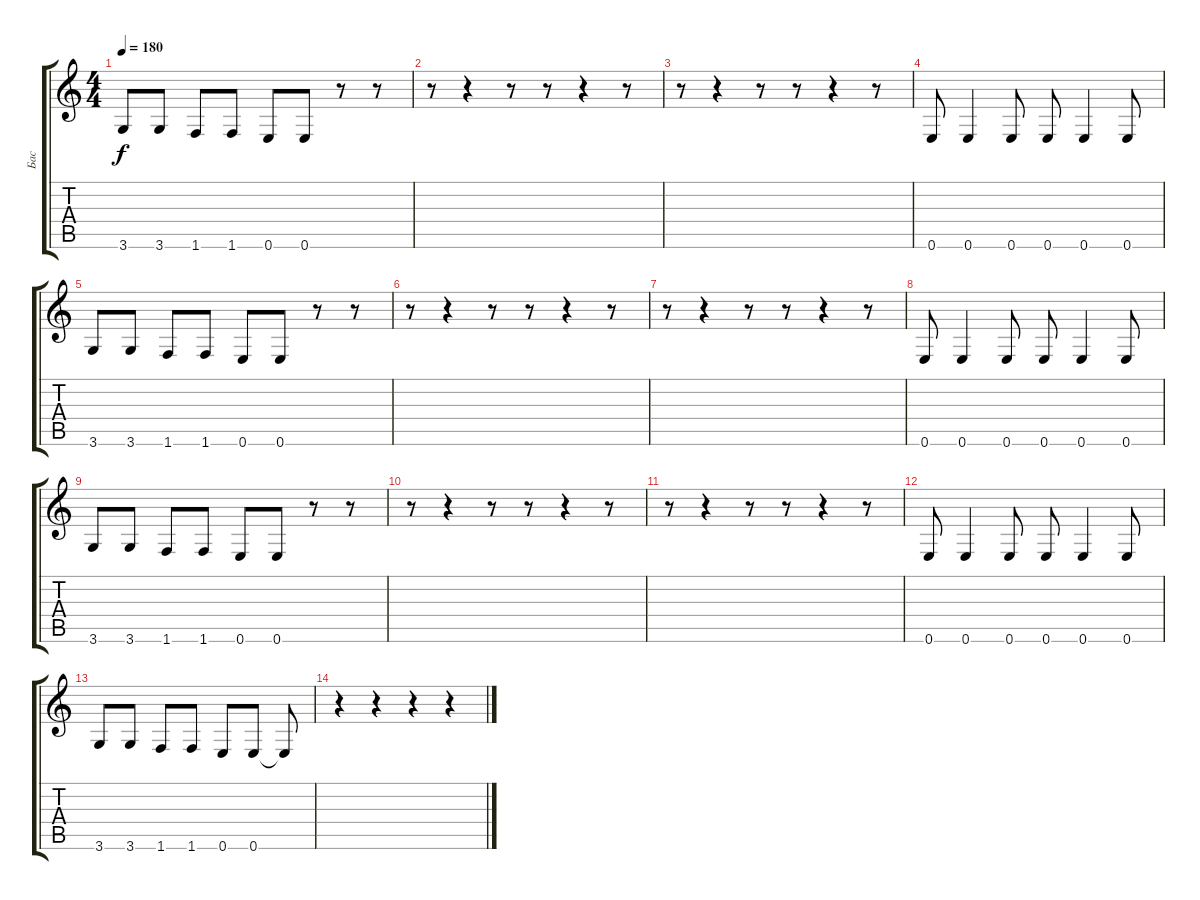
\track ("Бас" "Бас") {instrument electricbasspick}
\staff {score tabs}
\tuning (E4 B3 G3 D3 A2 E2) {hide}
\ts (4 4)
\tempo 180
\clef g2
\ks c
3.6.8{dy f} 3.6.8 1.6.8 1.6.8 0.6.8 0.6.8 r.8 r.8 |
r.8 r.4 r.8 r.8 r.4 r.8 |
r.8 r.4 r.8 r.8 r.4 r.8 |
0.6.8 0.6.4 0.6.8 0.6.8 0.6.4 0.6.8 |
3.6.8 3.6.8 1.6.8 1.6.8 0.6.8 0.6.8 r.8 r.8 |
r.8 r.4 r.8 r.8 r.4 r.8 |
r.8 r.4 r.8 r.8 r.4 r.8 |
0.6.8 0.6.4 0.6.8 0.6.8 0.6.4 0.6.8 |
3.6.8 3.6.8 1.6.8 1.6.8 0.6.8 0.6.8 r.8 r.8 |
r.8 r.4 r.8 r.8 r.4 r.8 |
r.8 r.4 r.8 r.8 r.4 r.8 |
0.6.8 0.6.4 0.6.8 0.6.8 0.6.4 0.6.8 |
3.6.8 3.6.8 1.6.8 1.6.8 0.6.8 0.6.8 0.6{t}.8 |
r.4 r.4 r.4 r.4
